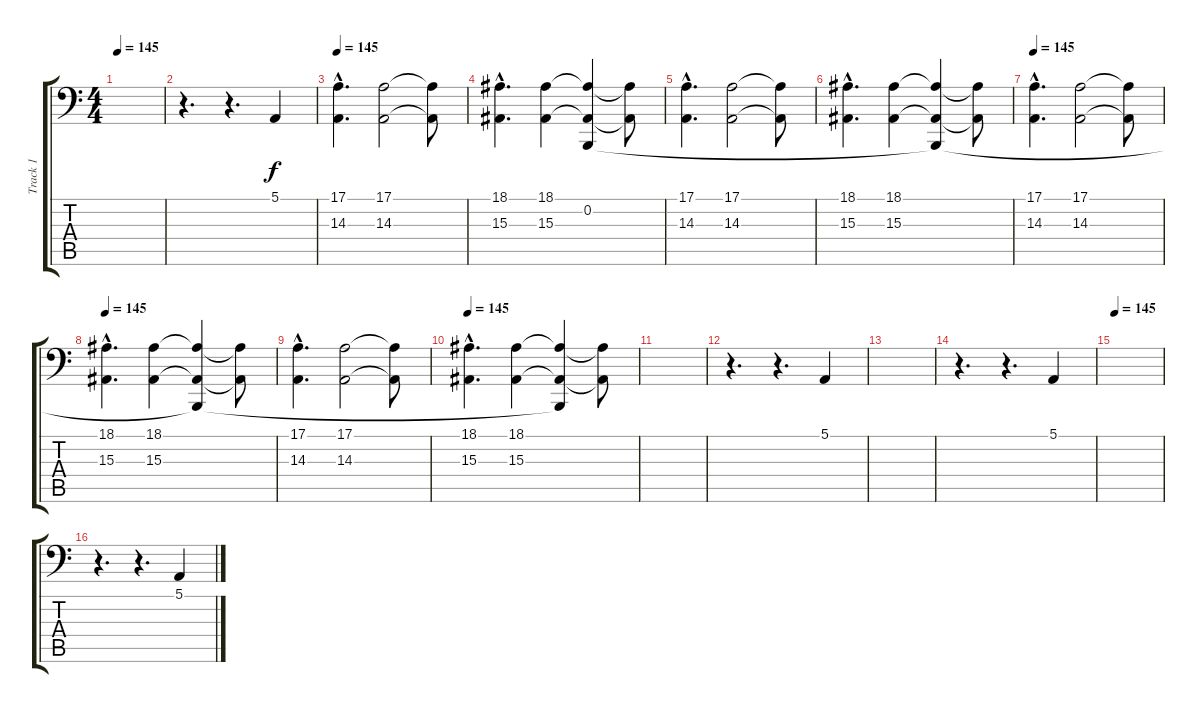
\track ("Track 1" "Track 1") {instrument brightacousticpiano}
\staff {score tabs}
\tuning (E2 B1 G1 D1 A0 E0) {hide}
\ts (4 4)
\tempo 145
\clef f4
\ks c
|
r.4{d} r.4{d} 5.1.4 |
\tempo 145
(17.1{hac} 14.3).4{d} (17.1 14.3).2 (17.1{t} 14.3{t}).8 |
(18.1{hac} 15.3{hac}).4{d} (18.1 15.3).4 (18.1{t} 0.2 15.3{t}).4 (18.1{t} 15.3{t}).8 |
(17.1{hac} 14.3).4{d} (17.1 14.3).2 (17.1{t} 14.3{t}).8 |
(18.1{hac} 15.3{hac}).4{d} (18.1 15.3).4 (18.1{t} 0.2{t} 15.3{t}).4 (18.1{t} 15.3{t}).8 |
\tempo 145
(17.1{hac} 14.3).4{d} (17.1 14.3).2 (17.1{t} 14.3{t}).8 |
\tempo 145
(18.1{hac} 15.3{hac}).4{d} (18.1 15.3).4 (18.1{t} 0.2{t} 15.3{t}).4 (18.1{t} 15.3{t}).8 |
(17.1{hac} 14.3).4{d} (17.1 14.3).2 (17.1{t} 14.3{t}).8 |
\tempo 145
(18.1{hac} 15.3{hac}).4{d} (18.1 15.3).4 (18.1{t} 0.2{t} 15.3{t}).4 (18.1{t} 15.3{t}).8 |
|
r.4{d} r.4{d} 5.1.4 |
|
r.4{d} r.4{d} 5.1.4 |
\tempo 145
|
r.4{d} r.4{d} 5.1.4
